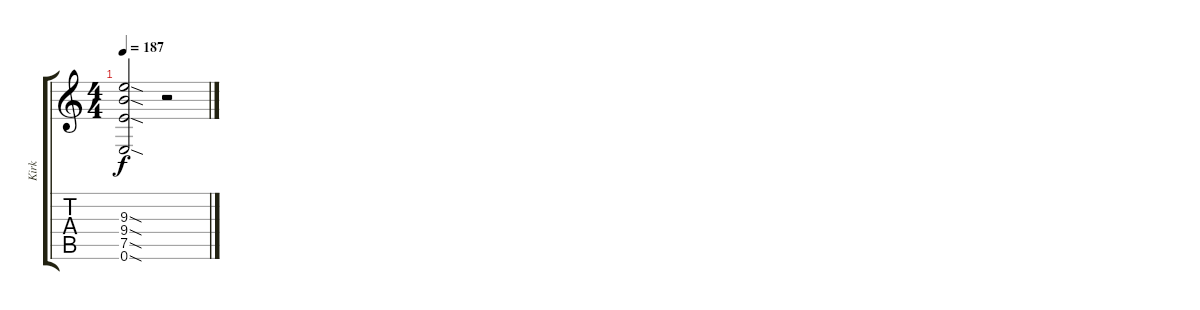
\track ("Kirk" "Kirk") {instrument distortionguitar}
\staff {score tabs}
\tuning (E4 B3 G3 D3 A2 E2) {hide}
\ts (4 4)
\tempo 187
\clef g2
\ks c
(9.3{sod} 9.4{sod} 7.5{sod} 0.6{sod}).2{dy f} r.2
